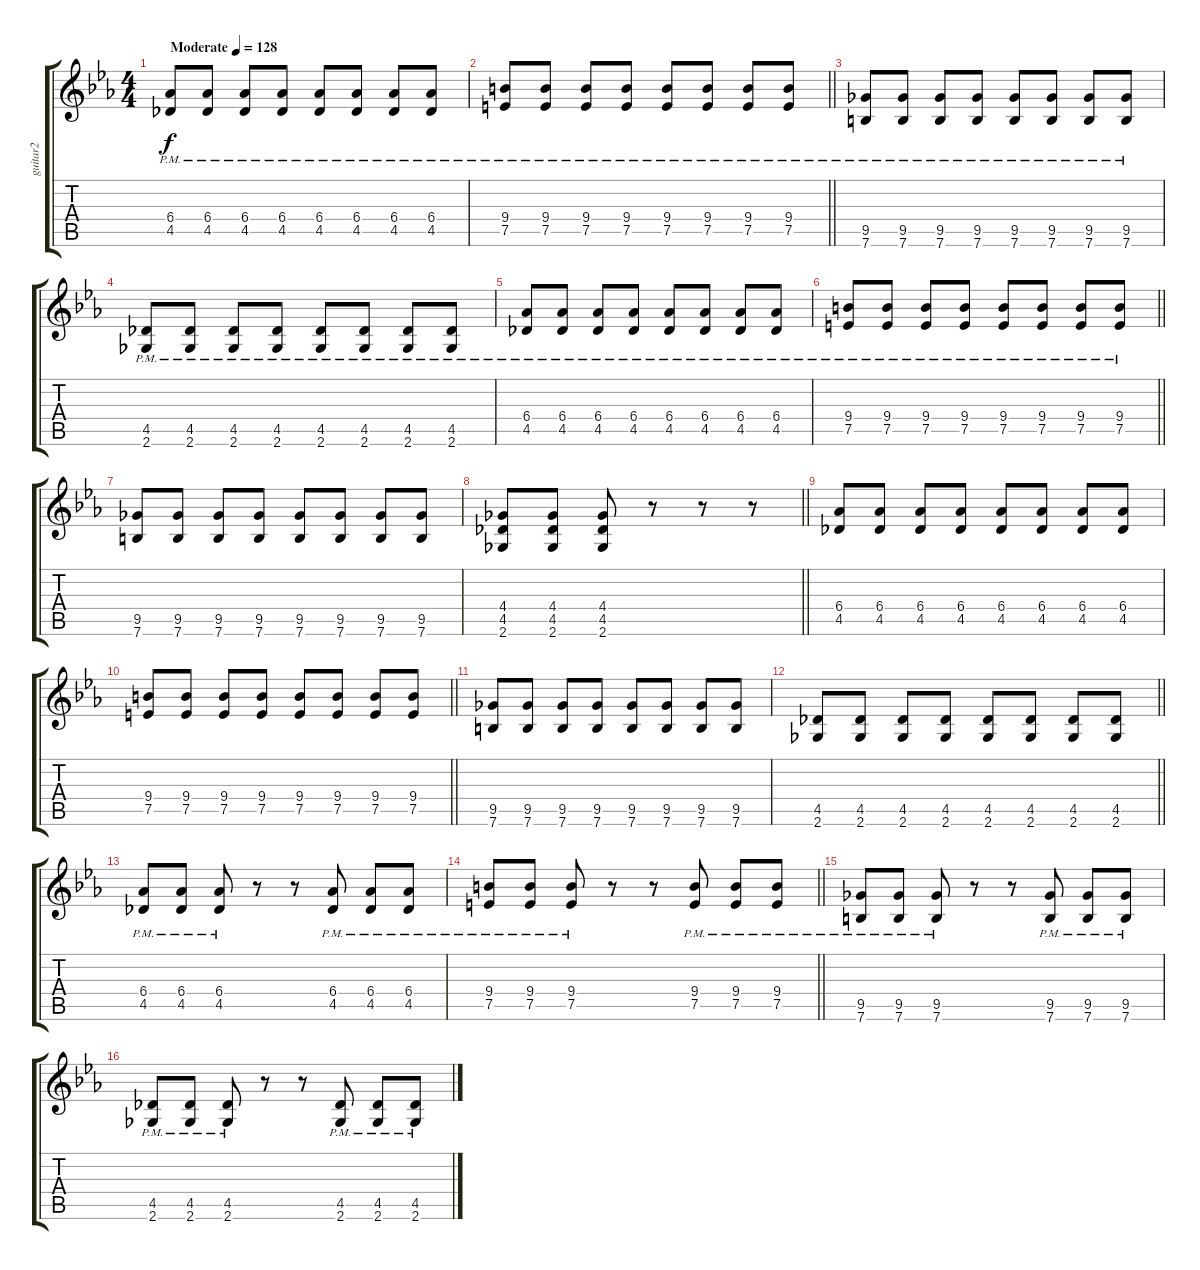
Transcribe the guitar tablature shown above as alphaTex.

\track ("guitar2" "guitar2") {instrument acousticguitarsteel}
\staff {score tabs}
\tuning (E4 B3 G3 D3 A2 E2) {hide}
\ts (4 4)
\tempo (128 "Moderate")
\clef g2
\ks eb
(6.4{pm} 4.5{pm}).8{dy f instrument acousticguitarsteel} (6.4{pm} 4.5{pm}).8 (6.4{pm} 4.5{pm}).8 (6.4{pm} 4.5{pm}).8 (6.4{pm} 4.5{pm}).8 (6.4{pm} 4.5{pm}).8 (6.4{pm} 4.5{pm}).8 (6.4{pm} 4.5{pm}).8 |
\barLineRight lightlight
(9.4{pm} 7.5{pm}).8 (9.4{pm} 7.5{pm}).8 (9.4{pm} 7.5{pm}).8 (9.4{pm} 7.5{pm}).8 (9.4{pm} 7.5{pm}).8 (9.4{pm} 7.5{pm}).8 (9.4{pm} 7.5{pm}).8 (9.4{pm} 7.5{pm}).8 |
(9.5{pm} 7.6{pm}).8 (9.5{pm} 7.6{pm}).8 (9.5{pm} 7.6{pm}).8 (9.5{pm} 7.6{pm}).8 (9.5{pm} 7.6{pm}).8 (9.5{pm} 7.6{pm}).8 (9.5{pm} 7.6{pm}).8 (9.5{pm} 7.6{pm}).8 |
(4.5{pm} 2.6{pm}).8 (4.5{pm} 2.6{pm}).8 (4.5{pm} 2.6{pm}).8 (4.5{pm} 2.6{pm}).8 (4.5{pm} 2.6{pm}).8 (4.5{pm} 2.6{pm}).8 (4.5{pm} 2.6{pm}).8 (4.5{pm} 2.6{pm}).8 |
(6.4{pm} 4.5{pm}).8 (6.4{pm} 4.5{pm}).8 (6.4{pm} 4.5{pm}).8 (6.4{pm} 4.5{pm}).8 (6.4{pm} 4.5{pm}).8 (6.4{pm} 4.5{pm}).8 (6.4{pm} 4.5{pm}).8 (6.4{pm} 4.5{pm}).8 |
\barLineRight lightlight
(9.4{pm} 7.5{pm}).8 (9.4{pm} 7.5{pm}).8 (9.4{pm} 7.5{pm}).8 (9.4{pm} 7.5{pm}).8 (9.4{pm} 7.5{pm}).8 (9.4{pm} 7.5{pm}).8 (9.4{pm} 7.5{pm}).8 (9.4{pm} 7.5{pm}).8 |
(9.5 7.6).8 (9.5 7.6).8 (9.5 7.6).8 (9.5 7.6).8 (9.5 7.6).8 (9.5 7.6).8 (9.5 7.6).8 (9.5 7.6).8 |
\barLineRight lightlight
(4.4 4.5 2.6).8 (4.4 4.5 2.6).8 (4.4 4.5 2.6).8 r.8 r.8 r.8 |
(6.4 4.5).8 (6.4 4.5).8 (6.4 4.5).8 (6.4 4.5).8 (6.4 4.5).8 (6.4 4.5).8 (6.4 4.5).8 (6.4 4.5).8 |
\barLineRight lightlight
(9.4 7.5).8 (9.4 7.5).8 (9.4 7.5).8 (9.4 7.5).8 (9.4 7.5).8 (9.4 7.5).8 (9.4 7.5).8 (9.4 7.5).8 |
(9.5 7.6).8 (9.5 7.6).8 (9.5 7.6).8 (9.5 7.6).8 (9.5 7.6).8 (9.5 7.6).8 (9.5 7.6).8 (9.5 7.6).8 |
\barLineRight lightlight
(4.5 2.6).8 (4.5 2.6).8 (4.5 2.6).8 (4.5 2.6).8 (4.5 2.6).8 (4.5 2.6).8 (4.5 2.6).8 (4.5 2.6).8 |
(6.4{pm} 4.5{pm}).8 (6.4{pm} 4.5{pm}).8 (6.4{pm} 4.5{pm}).8 r.8 r.8 (6.4{pm} 4.5{pm}).8 (6.4{pm} 4.5{pm}).8 (6.4{pm} 4.5{pm}).8 |
\barLineRight lightlight
(9.4{pm} 7.5{pm}).8 (9.4{pm} 7.5{pm}).8 (9.4{pm} 7.5{pm}).8 r.8 r.8 (9.4{pm} 7.5{pm}).8 (9.4{pm} 7.5{pm}).8 (9.4{pm} 7.5{pm}).8 |
(9.5{pm} 7.6{pm}).8 (9.5{pm} 7.6{pm}).8 (9.5{pm} 7.6{pm}).8 r.8 r.8 (9.5{pm} 7.6{pm}).8 (9.5{pm} 7.6{pm}).8 (9.5{pm} 7.6{pm}).8 |
(4.5{pm} 2.6{pm}).8 (4.5{pm} 2.6{pm}).8 (4.5{pm} 2.6{pm}).8 r.8 r.8 (4.5{pm} 2.6{pm}).8 (4.5{pm} 2.6{pm}).8 (4.5{pm} 2.6{pm}).8
